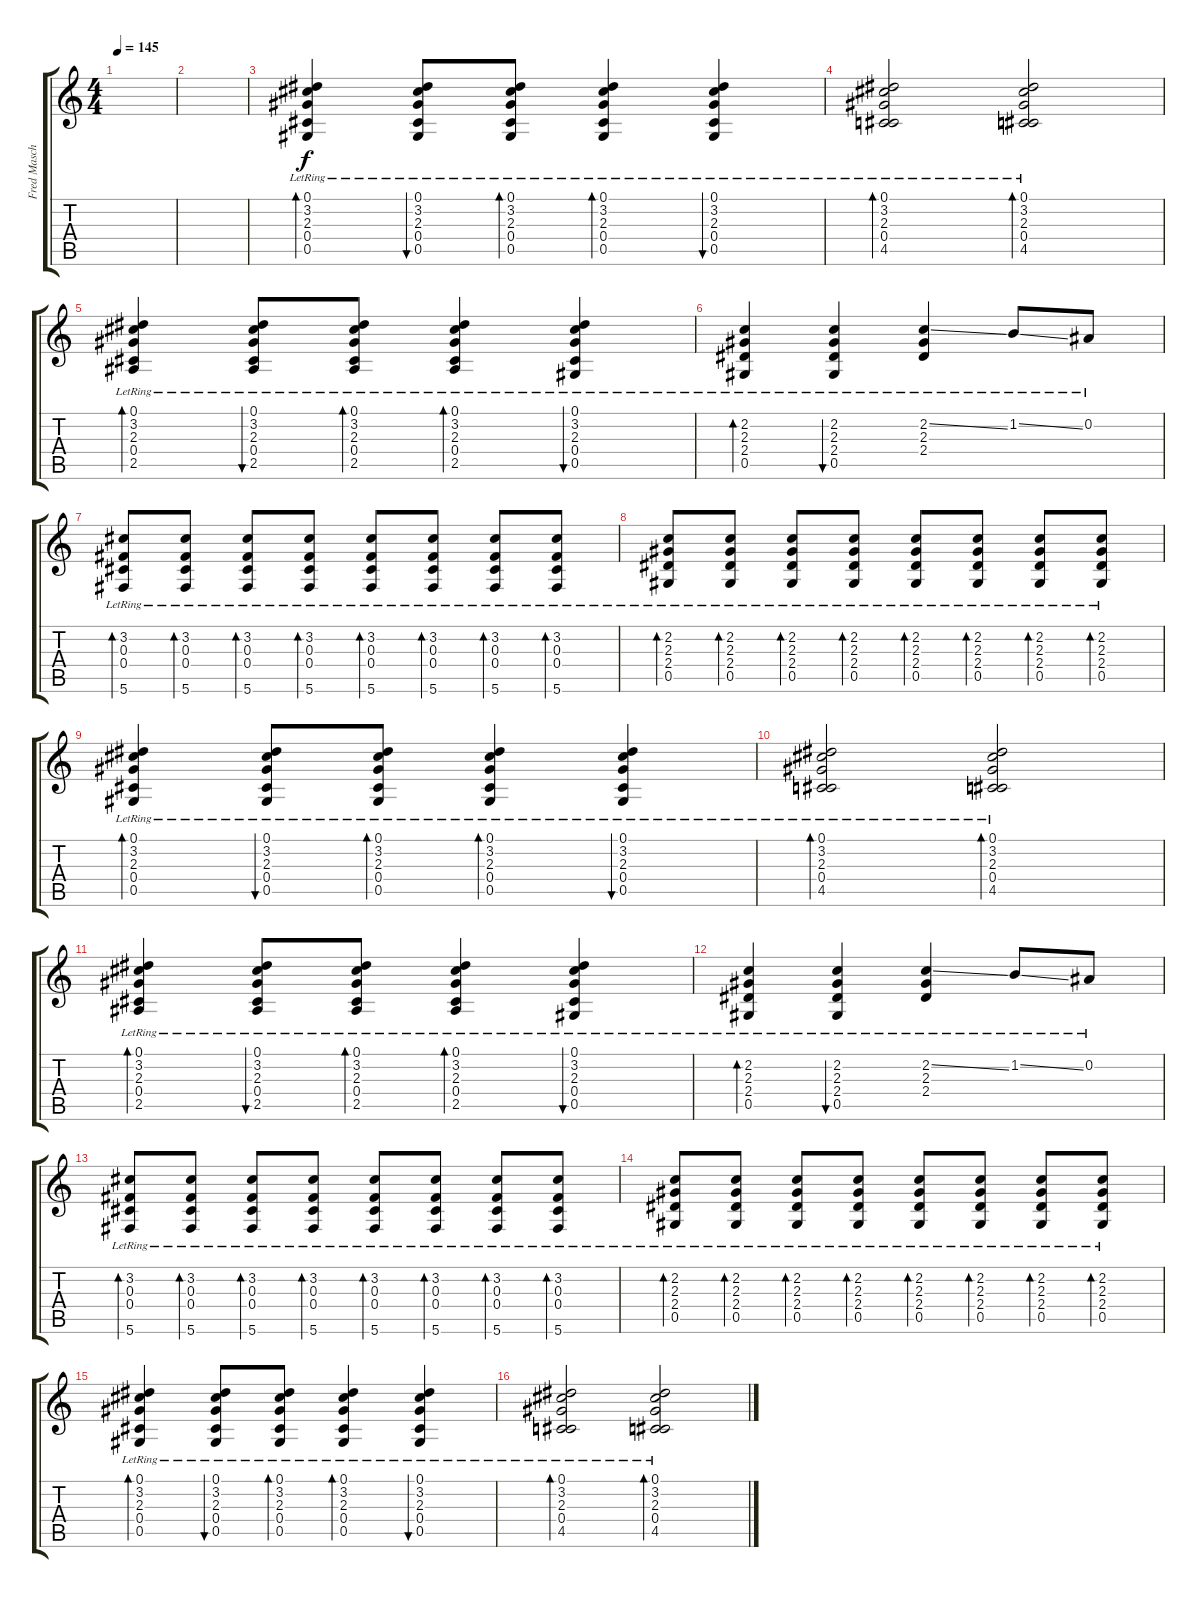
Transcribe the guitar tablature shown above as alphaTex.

\track ("Fred Mascherino" "Fred Masch") {instrument acousticguitarsteel}
\staff {score tabs}
\tuning (Eb4 Bb3 Gb3 Db3 Ab2 Db2) {hide}
\ts (4 4)
\tempo 145
\clef g2
\ks c
|
|
(0.1{lr} 3.2{lr} 2.3{lr} 0.4{lr} 0.5{lr}).4{bd 30} (0.1{lr} 3.2{lr} 2.3{lr} 0.4{lr} 0.5{lr}).8{bu 30} (0.1{lr} 3.2{lr} 2.3{lr} 0.4{lr} 0.5{lr}).8{bd 30} (0.1{lr} 3.2{lr} 2.3{lr} 0.4{lr} 0.5{lr}).4{bd 30} (0.1{lr} 3.2{lr} 2.3{lr} 0.4{lr} 0.5{lr}).4{bu 30} |
(0.1{lr} 3.2{lr} 2.3{lr} 0.4{lr} 4.5{lr}).2{bd 30} (0.1{lr} 3.2{lr} 2.3{lr} 0.4{lr} 4.5{lr}).2{bd 30} |
(0.1{lr} 3.2{lr} 2.3{lr} 0.4{lr} 2.5{lr}).4{bd 30} (0.1{lr} 3.2{lr} 2.3{lr} 0.4{lr} 2.5{lr}).8{bu 30} (0.1{lr} 3.2{lr} 2.3{lr} 0.4{lr} 2.5{lr}).8{bd 30} (0.1{lr} 3.2{lr} 2.3{lr} 0.4{lr} 2.5{lr}).4{bd 30} (0.1{lr} 3.2{lr} 2.3{lr} 0.4{lr} 0.5{lr}).4{bu 30} |
(2.2{lr} 2.3{lr} 2.4{lr} 0.5{lr}).4{bd 30} (2.2{lr} 2.3{lr} 2.4{lr} 0.5{lr}).4{bu 30} (2.2{ss lr} 2.3{lr} 2.4{lr}).4 1.2{ss lr}.8 0.2{lr}.8 |
(3.2{lr} 0.3{lr} 0.4{lr} 5.6{lr}).8{bd 30} (3.2{lr} 0.3{lr} 0.4{lr} 5.6{lr}).8{bd 30} (3.2{lr} 0.3{lr} 0.4{lr} 5.6{lr}).8{bd 30} (3.2{lr} 0.3{lr} 0.4{lr} 5.6{lr}).8{bd 30} (3.2{lr} 0.3{lr} 0.4{lr} 5.6{lr}).8{bd 30} (3.2{lr} 0.3{lr} 0.4{lr} 5.6{lr}).8{bd 30} (3.2{lr} 0.3{lr} 0.4{lr} 5.6{lr}).8{bd 30} (3.2{lr} 0.3{lr} 0.4{lr} 5.6{lr}).8{bd 30} |
(2.2{lr} 2.3{lr} 2.4{lr} 0.5{lr}).8{bd 30} (2.2{lr} 2.3{lr} 2.4{lr} 0.5{lr}).8{bd 30} (2.2{lr} 2.3{lr} 2.4{lr} 0.5{lr}).8{bd 30} (2.2{lr} 2.3{lr} 2.4{lr} 0.5{lr}).8{bd 30} (2.2{lr} 2.3{lr} 2.4{lr} 0.5{lr}).8{bd 30} (2.2{lr} 2.3{lr} 2.4{lr} 0.5{lr}).8{bd 30} (2.2{lr} 2.3{lr} 2.4{lr} 0.5{lr}).8{bd 30} (2.2{lr} 2.3{lr} 2.4{lr} 0.5{lr}).8{bd 30} |
(0.1{lr} 3.2{lr} 2.3{lr} 0.4{lr} 0.5{lr}).4{bd 30} (0.1{lr} 3.2{lr} 2.3{lr} 0.4{lr} 0.5{lr}).8{bu 30} (0.1{lr} 3.2{lr} 2.3{lr} 0.4{lr} 0.5{lr}).8{bd 30} (0.1{lr} 3.2{lr} 2.3{lr} 0.4{lr} 0.5{lr}).4{bd 30} (0.1{lr} 3.2{lr} 2.3{lr} 0.4{lr} 0.5{lr}).4{bu 30} |
(0.1{lr} 3.2{lr} 2.3{lr} 0.4{lr} 4.5{lr}).2{bd 30} (0.1{lr} 3.2{lr} 2.3{lr} 0.4{lr} 4.5{lr}).2{bd 30} |
(0.1{lr} 3.2{lr} 2.3{lr} 0.4{lr} 2.5{lr}).4{bd 30} (0.1{lr} 3.2{lr} 2.3{lr} 0.4{lr} 2.5{lr}).8{bu 30} (0.1{lr} 3.2{lr} 2.3{lr} 0.4{lr} 2.5{lr}).8{bd 30} (0.1{lr} 3.2{lr} 2.3{lr} 0.4{lr} 2.5{lr}).4{bd 30} (0.1{lr} 3.2{lr} 2.3{lr} 0.4{lr} 0.5{lr}).4{bu 30} |
(2.2{lr} 2.3{lr} 2.4{lr} 0.5{lr}).4{bd 30} (2.2{lr} 2.3{lr} 2.4{lr} 0.5{lr}).4{bu 30} (2.2{ss lr} 2.3{lr} 2.4{lr}).4 1.2{ss lr}.8 0.2{lr}.8 |
(3.2{lr} 0.3{lr} 0.4{lr} 5.6{lr}).8{bd 30} (3.2{lr} 0.3{lr} 0.4{lr} 5.6{lr}).8{bd 30} (3.2{lr} 0.3{lr} 0.4{lr} 5.6{lr}).8{bd 30} (3.2{lr} 0.3{lr} 0.4{lr} 5.6{lr}).8{bd 30} (3.2{lr} 0.3{lr} 0.4{lr} 5.6{lr}).8{bd 30} (3.2{lr} 0.3{lr} 0.4{lr} 5.6{lr}).8{bd 30} (3.2{lr} 0.3{lr} 0.4{lr} 5.6{lr}).8{bd 30} (3.2{lr} 0.3{lr} 0.4{lr} 5.6{lr}).8{bd 30} |
(2.2{lr} 2.3{lr} 2.4{lr} 0.5{lr}).8{bd 30} (2.2{lr} 2.3{lr} 2.4{lr} 0.5{lr}).8{bd 30} (2.2{lr} 2.3{lr} 2.4{lr} 0.5{lr}).8{bd 30} (2.2{lr} 2.3{lr} 2.4{lr} 0.5{lr}).8{bd 30} (2.2{lr} 2.3{lr} 2.4{lr} 0.5{lr}).8{bd 30} (2.2{lr} 2.3{lr} 2.4{lr} 0.5{lr}).8{bd 30} (2.2{lr} 2.3{lr} 2.4{lr} 0.5{lr}).8{bd 30} (2.2{lr} 2.3{lr} 2.4{lr} 0.5{lr}).8{bd 30} |
(0.1{lr} 3.2{lr} 2.3{lr} 0.4{lr} 0.5{lr}).4{bd 30} (0.1{lr} 3.2{lr} 2.3{lr} 0.4{lr} 0.5{lr}).8{bu 30} (0.1{lr} 3.2{lr} 2.3{lr} 0.4{lr} 0.5{lr}).8{bd 30} (0.1{lr} 3.2{lr} 2.3{lr} 0.4{lr} 0.5{lr}).4{bd 30} (0.1{lr} 3.2{lr} 2.3{lr} 0.4{lr} 0.5{lr}).4{bu 30} |
(0.1{lr} 3.2{lr} 2.3{lr} 0.4{lr} 4.5{lr}).2{bd 30} (0.1{lr} 3.2{lr} 2.3{lr} 0.4{lr} 4.5{lr}).2{bd 30}
